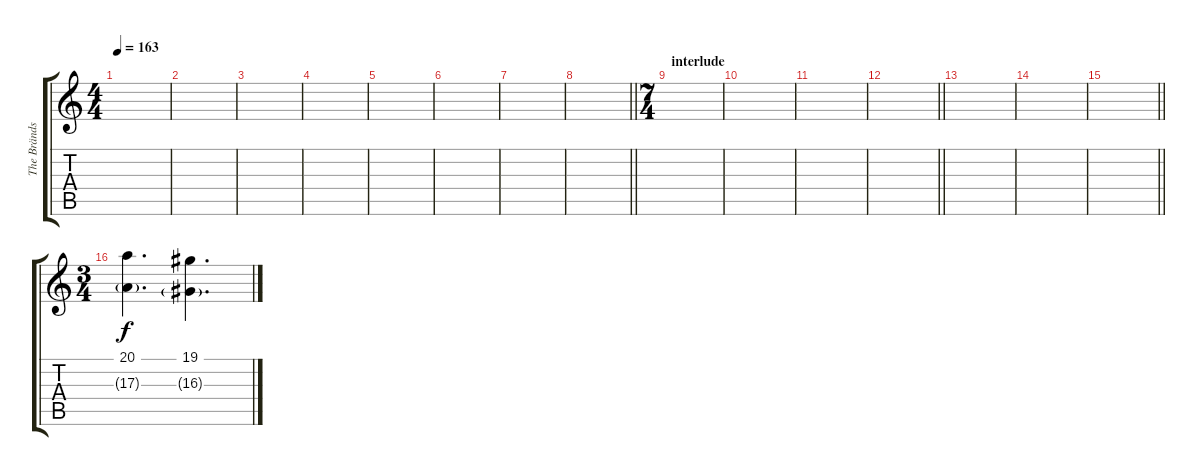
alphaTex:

\track ("The Brändström #1" "The Bränds") {instrument stringensemble1}
\staff {score tabs}
\tuning (Db4 Ab3 E3 B2 Gb2 B1) {hide}
\ts (4 4)
\section ("" "")
\tempo 163
\clef g2
\ks c
|
|
|
|
|
|
|
\barLineRight lightlight
|
\ts (7 4)
\section ("" "interlude")
|
|
|
\barLineRight lightlight
|
\section ("" "")
|
|
\barLineRight lightlight
|
\ts (3 4)
\section ("" "")
(20.1 17.3{g}).4{d volume 12 instrument synthstrings1} (19.1 16.3{g}).4{d}
